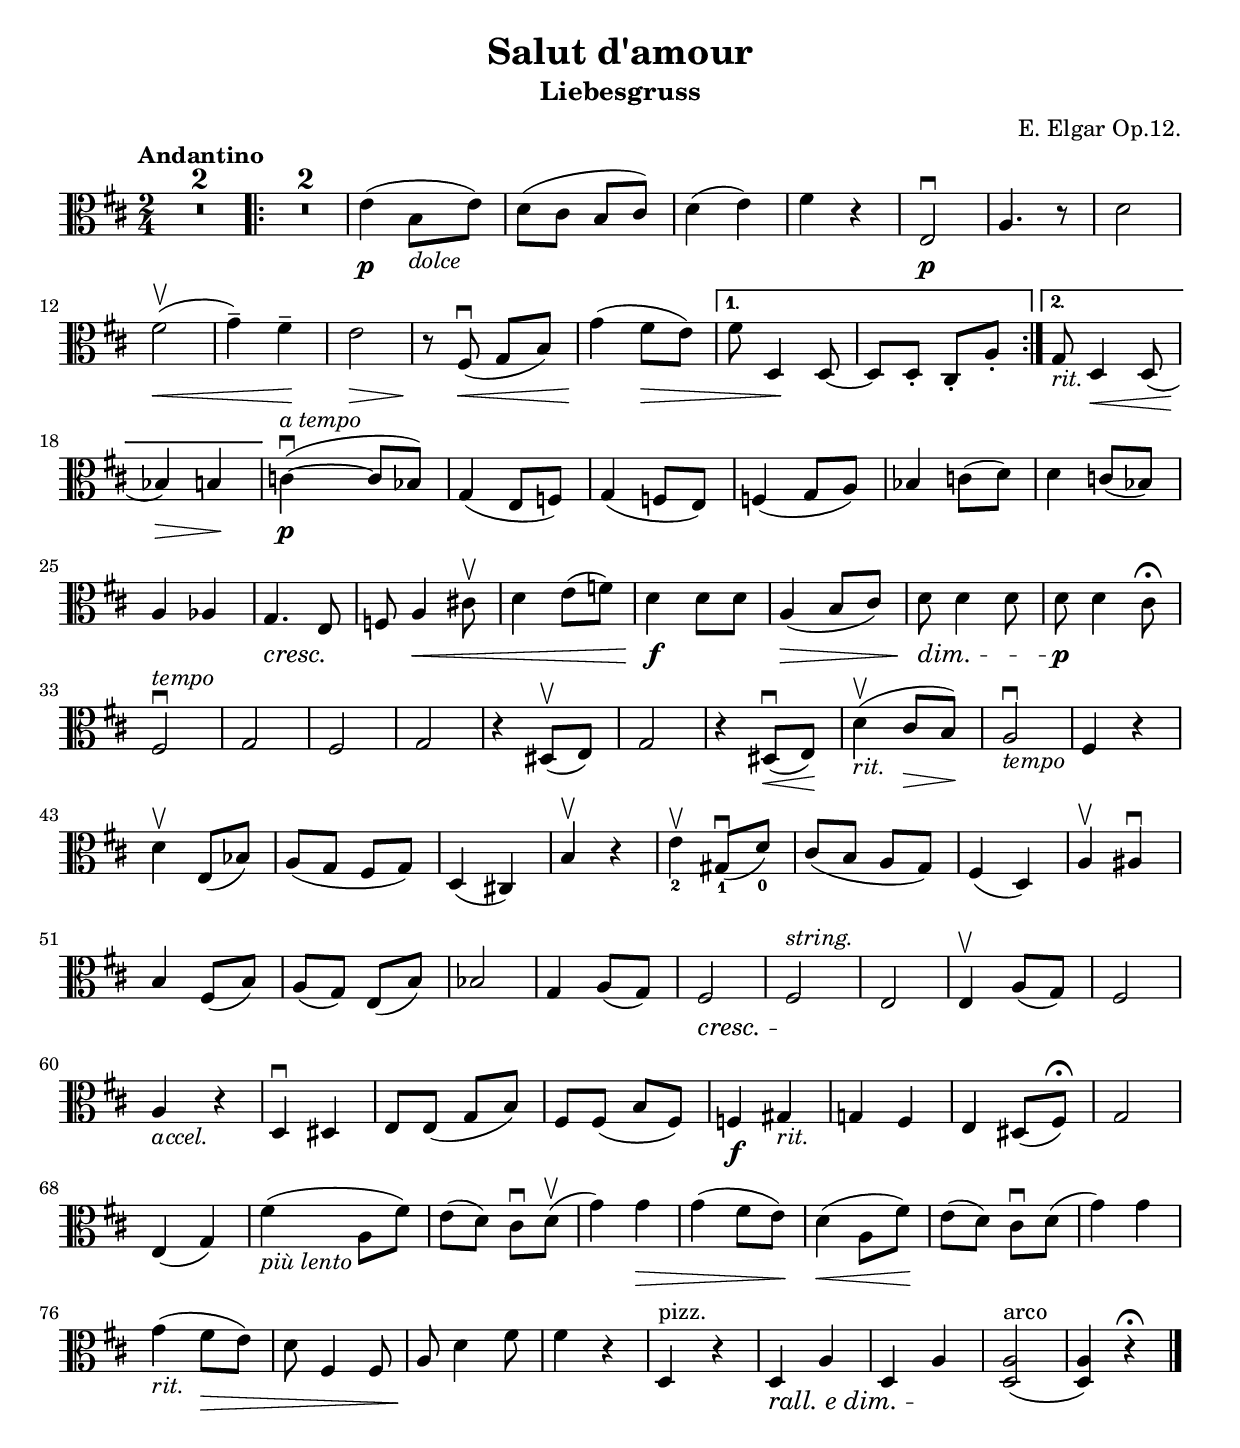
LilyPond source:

\version "2.18.2"

\header {
  title = "Salut d'amour"
  subtitle = "Liebesgruss"
  composer = "E. Elgar Op.12."
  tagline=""
}

dolce = \markup { \italic dolce }
rit = \markup { \italic rit. }
a_tempo = \markup { \italic a \italic tempo }
t_tempo = \markup { \italic tempo }
string = \markup { \italic string. }
accel = \markup { \italic accel. }
piu_lento = \markup { \italic più \italic lento }
pizz = \markup {  pizz. }
arco = \markup {  arco }
%rall_e_dim = \markup \line{{ \italic rall. \italic e \italic dim. }}
rall = \markup { \italic rall. }
et = \markup { \italic e }
rall_e_dim =
#(make-music 'DecrescendoEvent
             'span-direction START
             'span-type 'text
             'span-text "rall. e dim.")












viola = \relative c' {
  \clef alto
  \key d \major
  \time 2/4
  \tempo "Andantino"
  \set Score.alternativeNumberingStyle = #'numbers
  \compressFullBarRests
  R2*2

  \repeat volta 2 {
    R2*2
    e4\p ( b8_\dolce e8) 
    d8( cis b cis) d4( e) fis r4 e,2\p\downbow a4. r8 d2
    fis2\upbow\<( g4--) fis--\! e2\> r8\! fis,\downbow\<( g b) g'4\!( fis8\> e)
    |
  }
  \alternative {
    { fis8 d,4\! d8~  d d-. cis-. a'-. 
    | }
    { g8_\rit d4\< d8(bes'4\>) b\! | }
  }
  % 19
  
  c4^\a_tempo_\p\downbow(~ c8 bes) g4(e8 f8) g4( f8 e8) f4(g8 a8)  
  bes4 c8( d) d4 c8( bes) a4 aes g4.\cresc e8 \! f8 a4\< cis!8\upbow 
  % 28
  d4 e8( f8) d4\f d8 d a4\>( b8 cis) d8\dim d4 d8 d8\p d4 cis8\fermata
  %tempo
  fis,2^\t_tempo\downbow g fis g r4 dis8\upbow( e) g2
  r4 dis8\<\downbow( e)\! d'4_\rit\upbow( cis8\> b)\! 
  %tempo
  a2_\t_tempo\downbow fis4 r4 d'4\upbow e,8( bes')
  a8( g fis g) d4( cis!) b'\upbow r4
  %fs 2
  e_2\upbow  gis,8\downbow_1( d'_0) cis8( b a g)
  fis4( d) a'\upbow ais\downbow b fis8( b) a( g) e( b') bes2 g4 a8( g) fis2\cresc
  fis\!^\string e e4\upbow a8( g) fis2 a4_\accel r d,\downbow dis e8 e( g b)
  fis fis( b fis) f4\f gis_\rit g! fis e4 dis8( fis\fermata)
  g2 e4( g) fis'_\piu_lento( a,8 fis') e8( d) cis\downbow d\upbow( g4) g\> g( fis8 e)\!
  d4\<( a8 fis')\! e8( d) cis\downbow d( g4) g g_\rit( fis8\> e) d8 fis,4 fis8 a8\! d4 fis8 fis4 r
  d,^\pizz r d_\rall_e_dim a' d, a'\! <d, a'>2^\arco( <d a'>4) r4\fermata \bar "|."
  





}

\score {
  \new Staff{
    \set Staff.midiInstrument = #"cello"
    \viola
    
  }
  \layout {
    indent = #0
    \context {
      \Score
      \override SpacingSpanner.base-shortest-duration = #(ly:make-moment 1/16)
      \override DynamicLineSpanner.staff-padding = #3
      \textLengthOn
      \override TextScript.staff-padding = #1
    }
  }
  \midi { }
}
